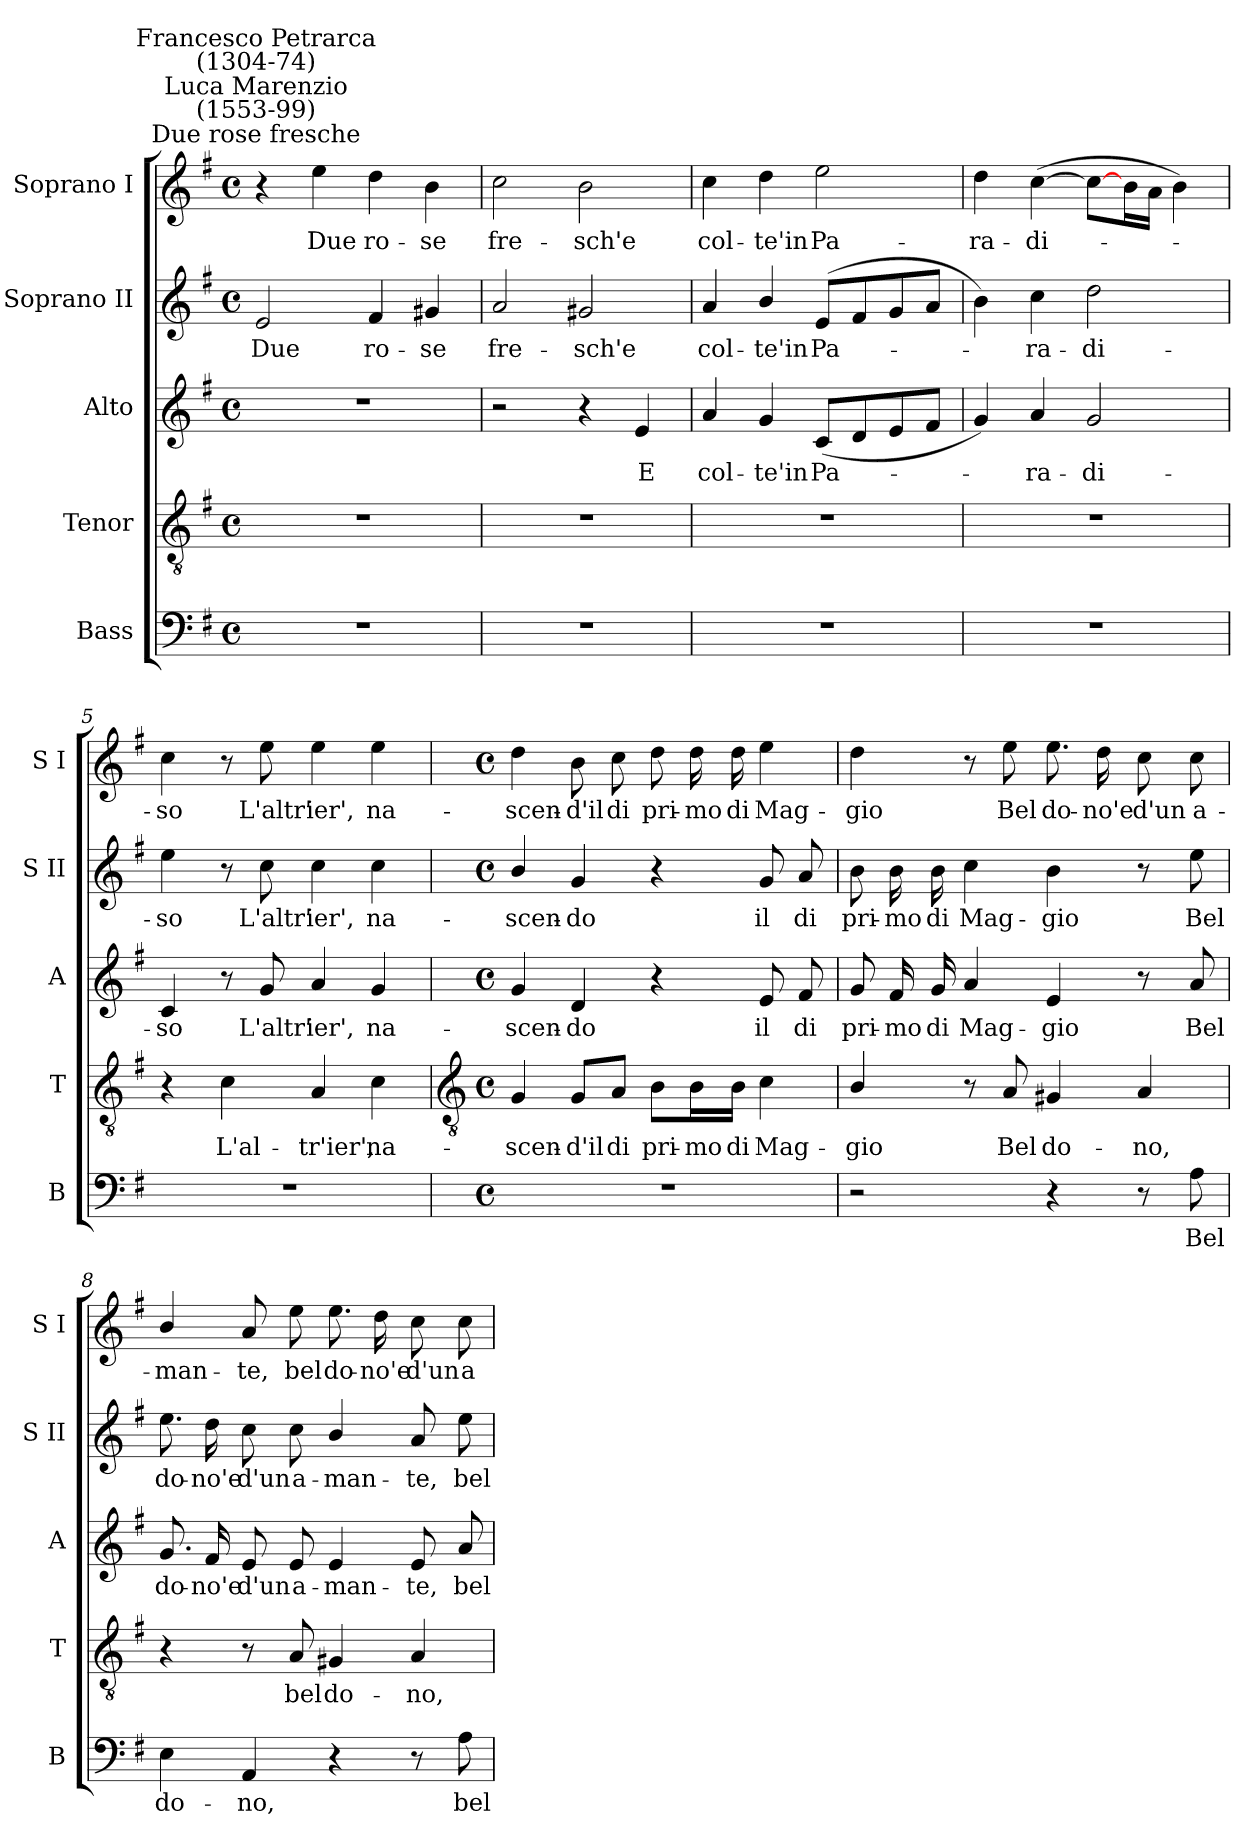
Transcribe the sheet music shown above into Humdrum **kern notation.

**kern	**text	**kern	**text	**kern	**text	**kern	**text	**kern	**text
*part5	*part5	*part4	*part4	*part3	*part3	*part2	*part2	*part1	*part1
*staff5	*staff5	*staff4	*staff4	*staff3	*staff3	*staff2	*staff2	*staff1	*staff1
*I"Bass	*	*I"Tenor	*	*I"Alto	*	*I"Soprano II	*	*I"Soprano I	*
*I'B	*	*I'T	*	*I'A	*	*I'S II	*	*I'S I	*
*clefF4	*	*clefGv2	*	*clefG2	*	*clefG2	*	*clefG2	*
*k[f#]	*	*k[f#]	*	*k[f#]	*	*k[f#]	*	*k[f#]	*
*G:	*	*G:	*	*G:	*	*G:	*	*G:	*
*M4/4	*	*M4/4	*	*M4/4	*	*M4/4	*	*M4/4	*
*met(c)	*	*met(c)	*	*met(c)	*	*met(c)	*	*met(c)	*
=1	=1	=1	=1	=1	=1	=1	=1	=1	=1
!	!	!	!	!	!	!	!	!LO:TX:a:cj:t=Due rose fresche	!
!	!	!	!	!	!	!	!	!LO:TX:a:cj:t=Luca Marenzio\n(1553-99)	!
!	!	!	!	!	!	!	!	!LO:TX:a:cj:t=Francesco Petrarca\n(1304-74)	!
!	!	!	!	!	!	!	!LO:LY:b	!	!
1r	.	1r	.	1r	.	2e	Due	4r	.
!	!	!	!	!	!	!	!	!	!LO:LY:b
.	.	.	.	.	.	.	.	4ee	Due
!	!	!	!	!	!	!	!LO:LY:b	!	!LO:LY:b
.	.	.	.	.	.	4f#	ro-	4dd	ro-
!	!	!	!	!	!	!	!LO:LY:b	!	!LO:LY:b
.	.	.	.	.	.	4g#X	-se	4b	-se
=2	=2	=2	=2	=2	=2	=2	=2	=2	=2
!	!	!	!	!	!	!	!LO:LY:b	!	!LO:LY:b
1r	.	1r	.	2r	.	2a	fre-	2cc	fre-
!	!	!	!	!	!	!	!LO:LY:b	!	!LO:LY:b
.	.	.	.	4r	.	2g#X	-sch'e	2b	-sch'e
!	!	!	!	!	!LO:LY:b	!	!	!	!
.	.	.	.	4e	E	.	.	.	.
=3	=3	=3	=3	=3	=3	=3	=3	=3	=3
!	!	!	!	!	!LO:LY:b	!	!LO:LY:b	!	!LO:LY:b
1r	.	1r	.	4a	col-	4a	col-	4cc	col-
!	!	!	!	!	!LO:LY:b	!	!LO:LY:b	!	!LO:LY:b
.	.	.	.	4g	-te'in	4b/	-te'in	4dd	-te'in
!	!	!	!	!	!LO:LY:b	!	!LO:LY:b	!	!LO:LY:b
.	.	.	.	(<8cL	Pa-	(<8eL	Pa-	2ee	Pa-
.	.	.	.	8d	.	8f#	.	.	.
.	.	.	.	8e	.	8g	.	.	.
.	.	.	.	8f#J	.	8aJ	.	.	.
=4	=4	=4	=4	=4	=4	=4	=4	=4	=4
!	!	!	!	!	!	!	!	!	!LO:LY:b
1r	.	1r	.	4g)	.	4b)	.	4dd	-ra-
!	!	!	!	!	!LO:LY:b	!	!LO:LY:b	!	!LO:LY:b
.	.	.	.	4a	ra-	4cc	ra-	(>[4cc	-di-
!	!	!	!	!	!LO:LY:b	!	!LO:LY:b	!	!
.	.	.	.	2g	-di-	2dd	-di-	8ccL_	.
.	.	.	.	.	.	.	.	16bL	.
.	.	.	.	.	.	.	.	16aJJ	.
.	.	.	.	.	.	.	.	4b)	.
=5	=5	=5	=5	=5	=5	=5	=5	=5	=5
!	!	!	!	!	!LO:LY:b	!	!LO:LY:b	!	!LO:LY:b
1r	.	4r	.	4c	-so	4ee	-so	4cc	so
!	!	!	!LO:LY:b	!	!	!	!	!	!
.	.	4c	L'al-	8r	.	8r	.	8r	.
!	!	!	!	!	!LO:LY:b	!	!LO:LY:b	!	!LO:LY:b
.	.	.	.	8g	L'altr'	8cc	L'altr'	8ee	L'altr'
!	!	!	!LO:LY:b	!	!LO:LY:b	!	!LO:LY:b	!	!LO:LY:b
.	.	4A	-tr'ier',	4a	ier',	4cc	ier',	4ee	ier',
!	!	!	!LO:LY:b	!	!LO:LY:b	!	!LO:LY:b	!	!LO:LY:b
.	.	4c	na-	4g	na-	4cc	na-	4ee	na-
!!LO:LB:g=z
=6	=6	=6	=6	=6	=6	=6	=6	=6	=6
*	*	*clefGv2	*	*	*	*	*	*	*
*M4/4	*	*M4/4	*	*M4/4	*	*M4/4	*	*M4/4	*
*met(c)	*	*met(c)	*	*met(c)	*	*met(c)	*	*met(c)	*
!	!	!	!LO:LY:b	!	!LO:LY:b	!	!LO:LY:b	!	!LO:LY:b
1r	.	4G	-scen-	4g	-scen-	4b/	-scen-	4dd	-scen-
!	!	!	!LO:LY:b	!	!LO:LY:b	!	!LO:LY:b	!	!LO:LY:b
.	.	8G/L	-d'il	4d	-do	4g	-do	8b	-d'il
!	!	!	!LO:LY:b	!	!	!	!	!	!LO:LY:b
.	.	8A/J	di	.	.	.	.	8cc	di
!	!	!	!LO:LY:b	!	!	!	!	!	!LO:LY:b
.	.	8B\L	pri-	4r	.	4r	.	8dd	pri-
!	!	!	!LO:LY:b	!	!	!	!	!	!LO:LY:b
.	.	16B\L	-mo	.	.	.	.	16dd	-mo
!	!	!	!LO:LY:b	!	!	!	!	!	!LO:LY:b
.	.	16B\JJ	di	.	.	.	.	16dd	di
!	!	!	!LO:LY:b	!	!LO:LY:b	!	!LO:LY:b	!	!LO:LY:b
.	.	4c	Mag-	8e	il	8g	il	4ee	Mag-
!	!	!	!	!	!LO:LY:b	!	!LO:LY:b	!	!
.	.	.	.	8f#	di	8a	di	.	.
=7	=7	=7	=7	=7	=7	=7	=7	=7	=7
!	!	!	!LO:LY:b	!	!LO:LY:b	!	!LO:LY:b	!	!LO:LY:b
2r	.	4B/	-gio	8g	pri-	8b	pri-	4dd	-gio
!	!	!	!	!	!LO:LY:b	!	!LO:LY:b	!	!
.	.	.	.	16f#	-mo	16b	-mo	.	.
!	!	!	!	!	!LO:LY:b	!	!LO:LY:b	!	!
.	.	.	.	16g	di	16b	di	.	.
!	!	!	!	!	!LO:LY:b	!	!LO:LY:b	!	!
.	.	8r	.	4a	Mag-	4cc	Mag-	8r	.
!	!	!	!LO:LY:b	!	!	!	!	!	!LO:LY:b
.	.	8A	Bel	.	.	.	.	8ee	Bel
!	!	!	!LO:LY:b	!	!LO:LY:b	!	!LO:LY:b	!	!LO:LY:b
4r	.	4G#X	do-	4e	-gio	4b	-gio	8.ee	do-
!	!	!	!	!	!	!	!	!	!LO:LY:b
.	.	.	.	.	.	.	.	16dd	-no'e
!	!	!	!LO:LY:b	!	!	!	!	!	!LO:LY:b
8r	.	4A	-no,	8r	.	8r	.	8cc	d'un
!	!LO:LY:b	!	!	!	!LO:LY:b	!	!LO:LY:b	!	!LO:LY:b
8A	Bel	.	.	8a	Bel	8ee	Bel	8cc	a-
=8	=8	=8	=8	=8	=8	=8	=8	=8	=8
!	!LO:LY:b	!	!	!	!LO:LY:b	!	!LO:LY:b	!	!LO:LY:b
4E	do-	4r	.	8.g	do-	8.ee	do-	4b/	-man-
!	!	!	!	!	!LO:LY:b	!	!LO:LY:b	!	!
.	.	.	.	16f#	-no'e	16dd	-no'e	.	.
!	!LO:LY:b	!	!	!	!LO:LY:b	!	!LO:LY:b	!	!LO:LY:b
4AA	-no,	8r	.	8e	d'un	8cc	d'un	8a	-te,
!	!	!	!LO:LY:b	!	!LO:LY:b	!	!LO:LY:b	!	!LO:LY:b
.	.	8A	bel	8e	a-	8cc	a-	8ee	bel
!	!	!	!LO:LY:b	!	!LO:LY:b	!	!LO:LY:b	!	!LO:LY:b
4r	.	4G#X	do-	4e	-man-	4b/	-man-	8.ee	do-
!	!	!	!	!	!	!	!	!	!LO:LY:b
.	.	.	.	.	.	.	.	16dd	-no'e
!	!	!	!LO:LY:b	!	!LO:LY:b	!	!LO:LY:b	!	!LO:LY:b
8r	.	4A	-no,	8e	-te,	8a	-te,	8cc	d'un
!	!LO:LY:b	!	!	!	!LO:LY:b	!	!LO:LY:b	!	!LO:LY:b
8A	bel	.	.	8a	bel	8ee	bel	8cc	a-
=	=	=	=	=	=	=	=	=	=
*-	*-	*-	*-	*-	*-	*-	*-	*-	*-
